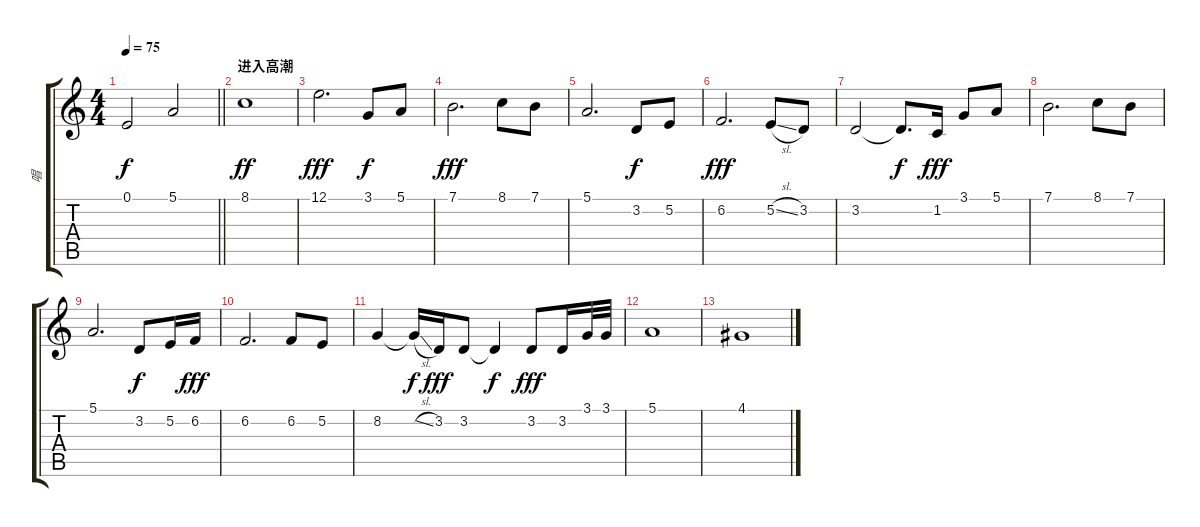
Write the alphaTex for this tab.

\track ("唱" "唱") {instrument vibraphone}
\staff {score tabs}
\tuning (E4 B3 G3 D3 A2 E2) {hide}
\ts (4 4)
\tempo 75
\clef g2
\barLineRight lightlight
\ks c
0.1{t}.2{dy f} 5.1.2 |
\section ("" "进入高潮")
8.1.1{dy ff} |
12.1.2{d dy fff} 3.1.8{dy f} 5.1.8 |
7.1.2{d dy fff} 8.1.8 7.1.8 |
5.1.2{d} 3.2.8{dy f} 5.2.8 |
6.2.2{d dy fff} 5.2{sl}.8 3.2.8 |
3.2.2 3.2{t}.8{d dy f} 1.2.16{dy fff} 3.1.8 5.1.8 |
7.1.2{d} 8.1.8 7.1.8 |
5.1.2{d} 3.2.8{dy f} 5.2.16 6.2.16{dy fff} |
6.2.2{d} 6.2.8 5.2.8 |
8.2.4 8.2{sl t}.16{dy f} 3.2.16{dy fff} 3.2.8 3.2{t}.4{dy f} 3.2.8{dy fff} 3.2.16 3.1.32 3.1.32 |
5.1.1 |
4.1.1
